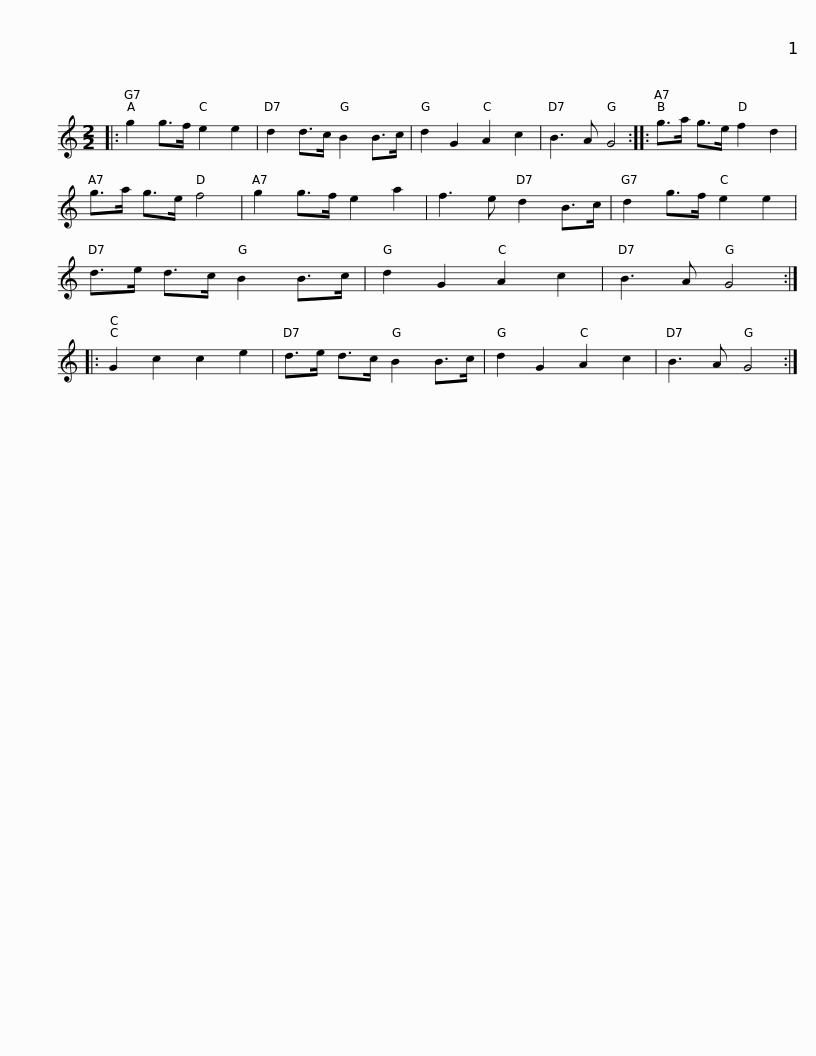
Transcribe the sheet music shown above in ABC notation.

X:1
L:1/8
M:2/2
I:linebreak $
K:C
V:1 treble
V:1
|: g2 g>f e2 e2 | d2 d>c B2 B>c | d2 G2 A2 c2 | B3 A G4 :: g>a g>e f2 d2 | %5
 g>a g>e f4 | g2 g>f e2 a2 |$ f3 e d2 B>c | d2 g>f e2 e2 | d>e d>c B2 B>c | %10
 d2 G2 A2 c2 | B3 A G4 :: G2 c2 c2 e2 | d>e d>c B2 B>c |$ d2 G2 A2 c2 | %15
 B3 A G4 :| %16
